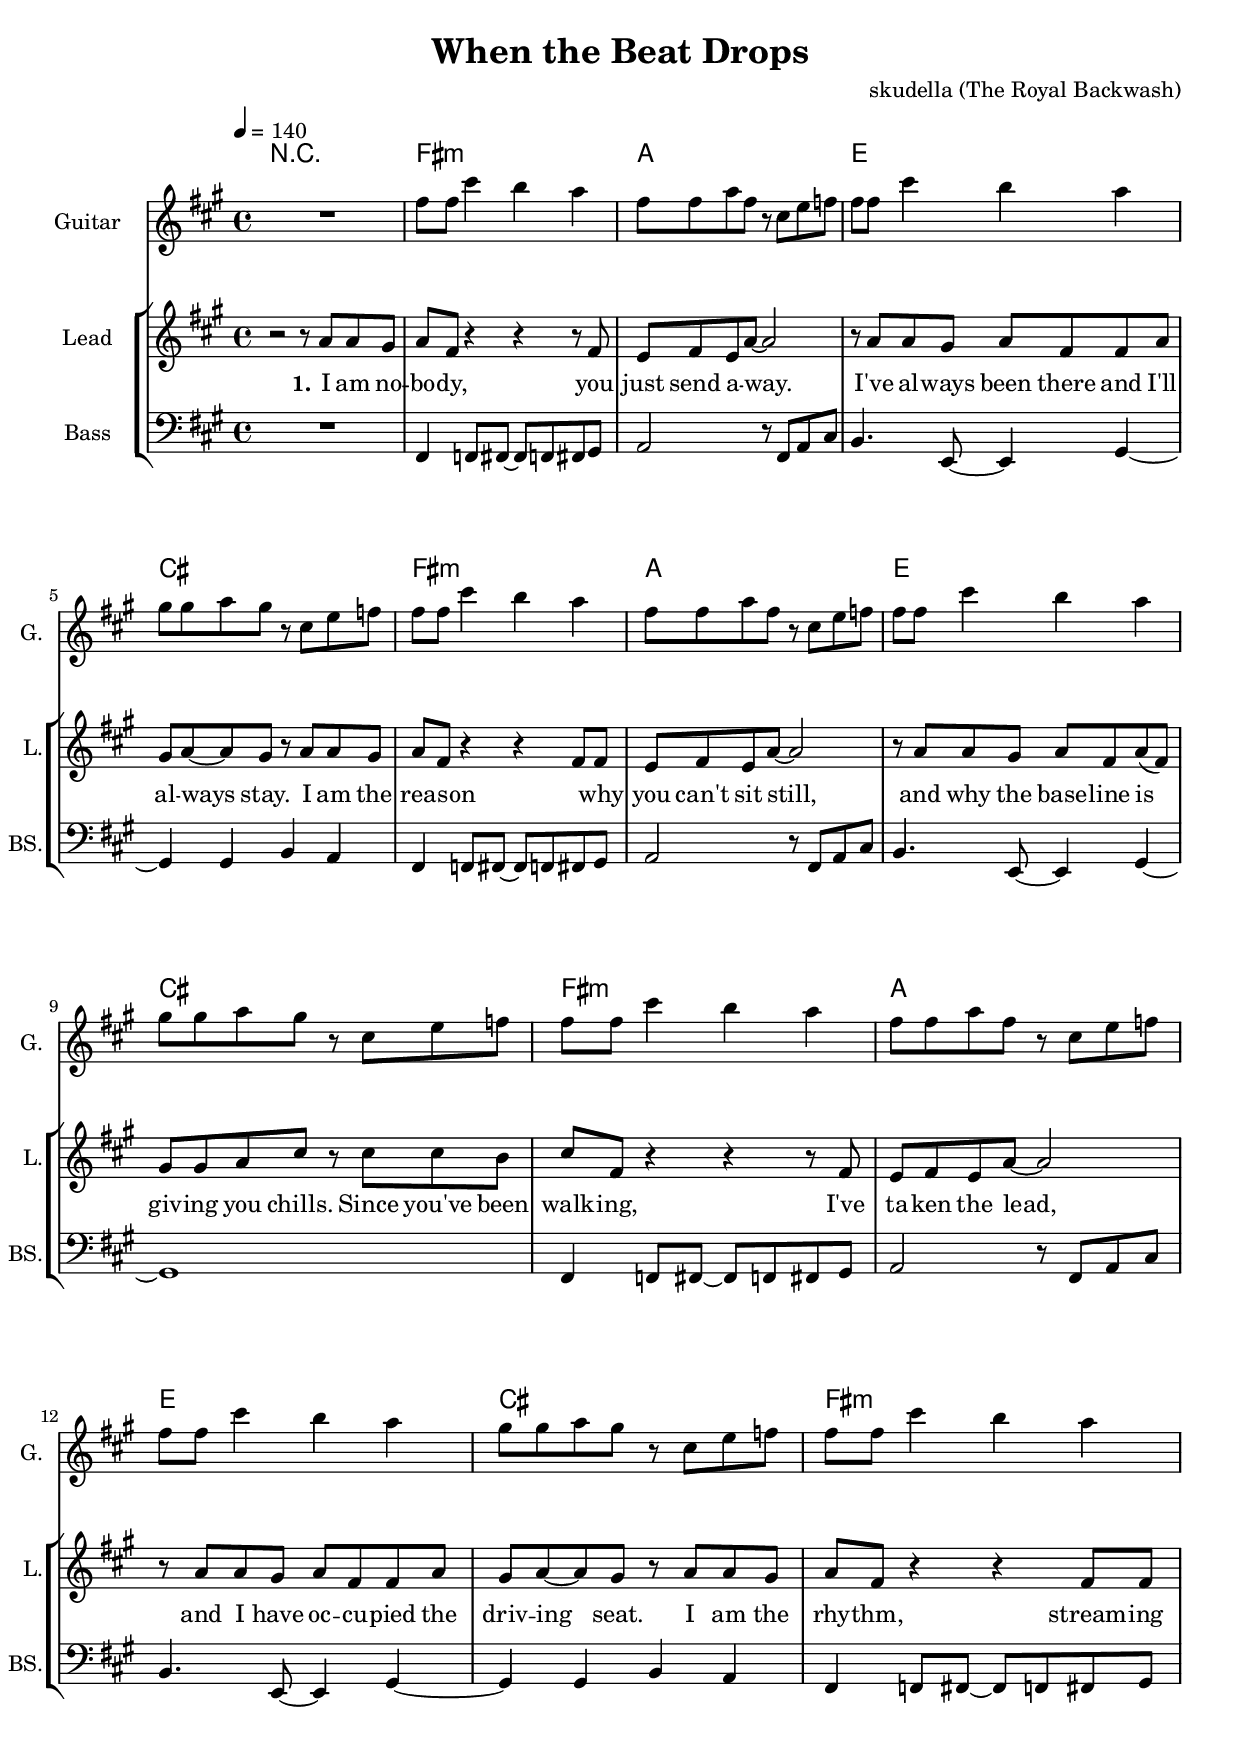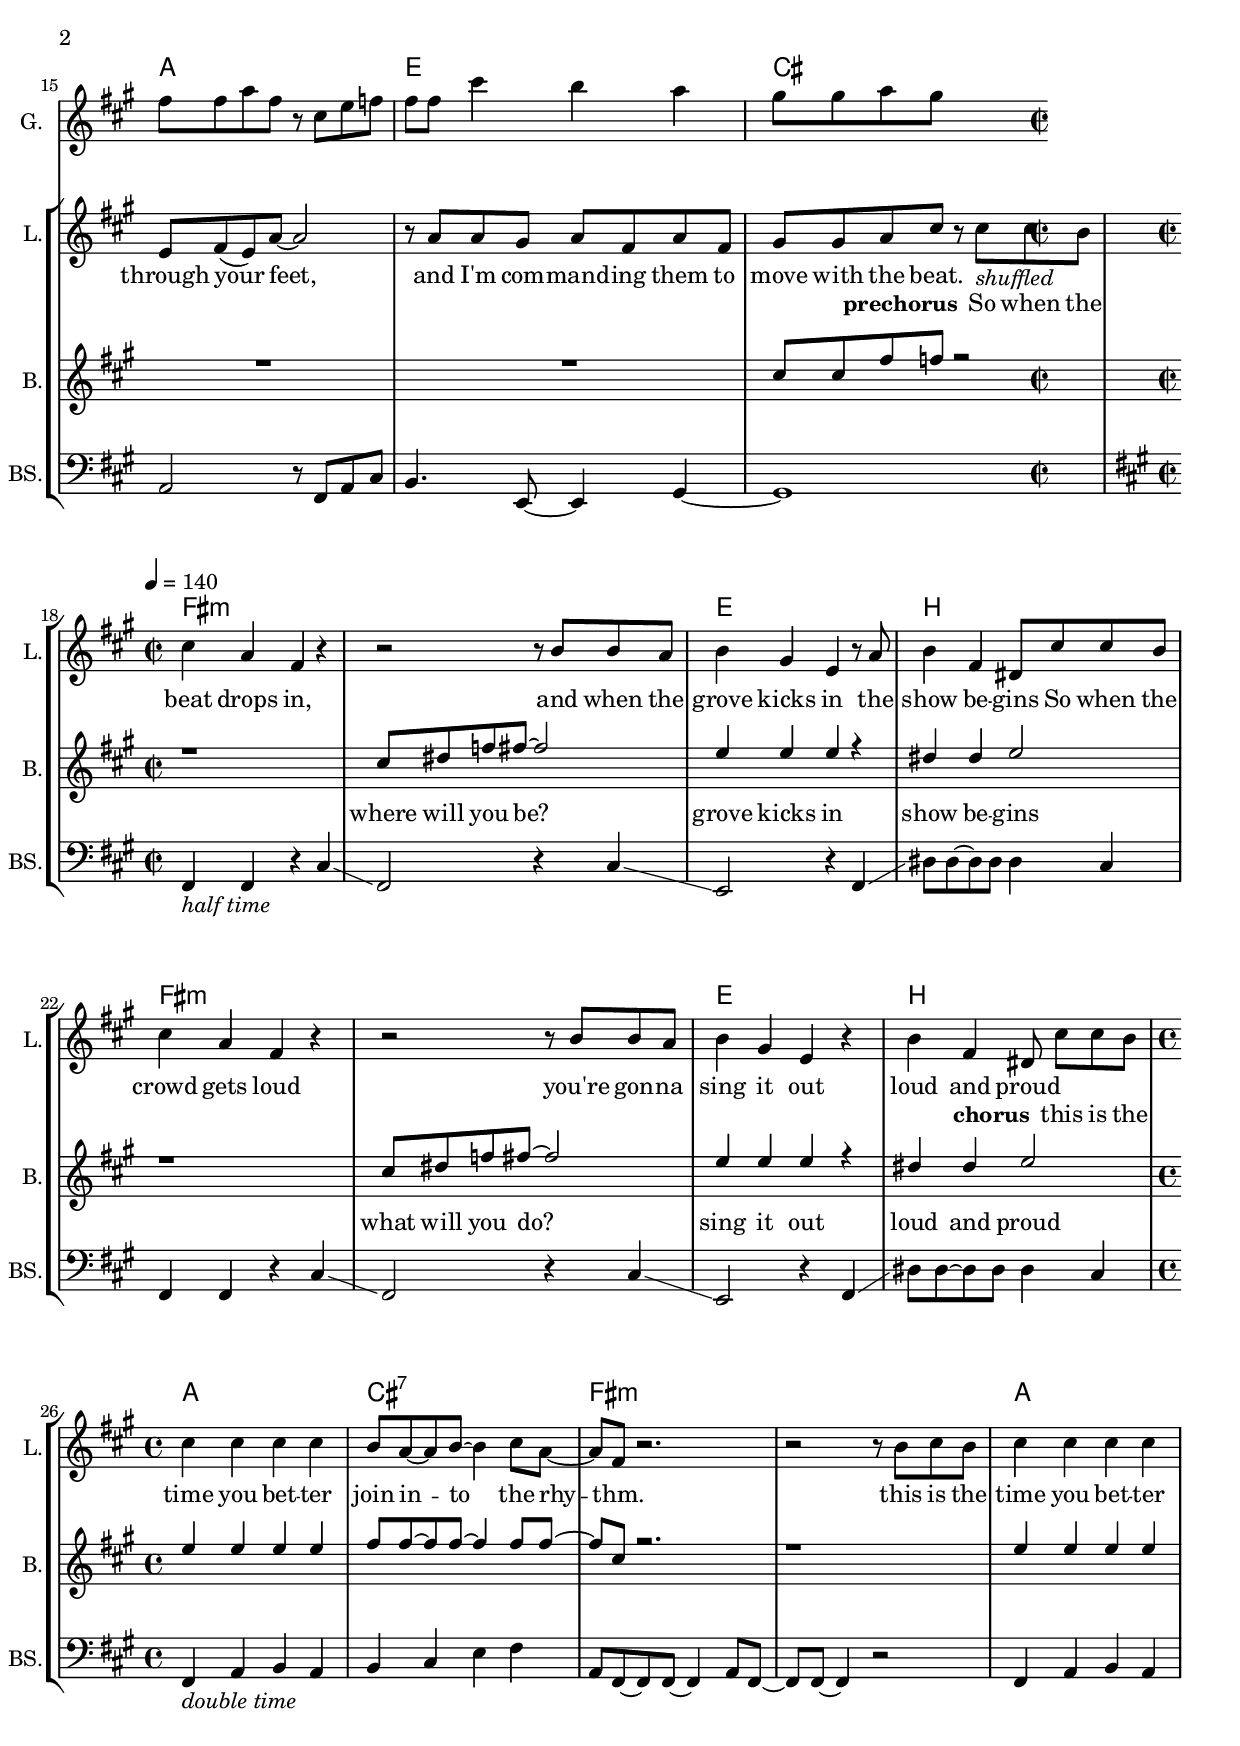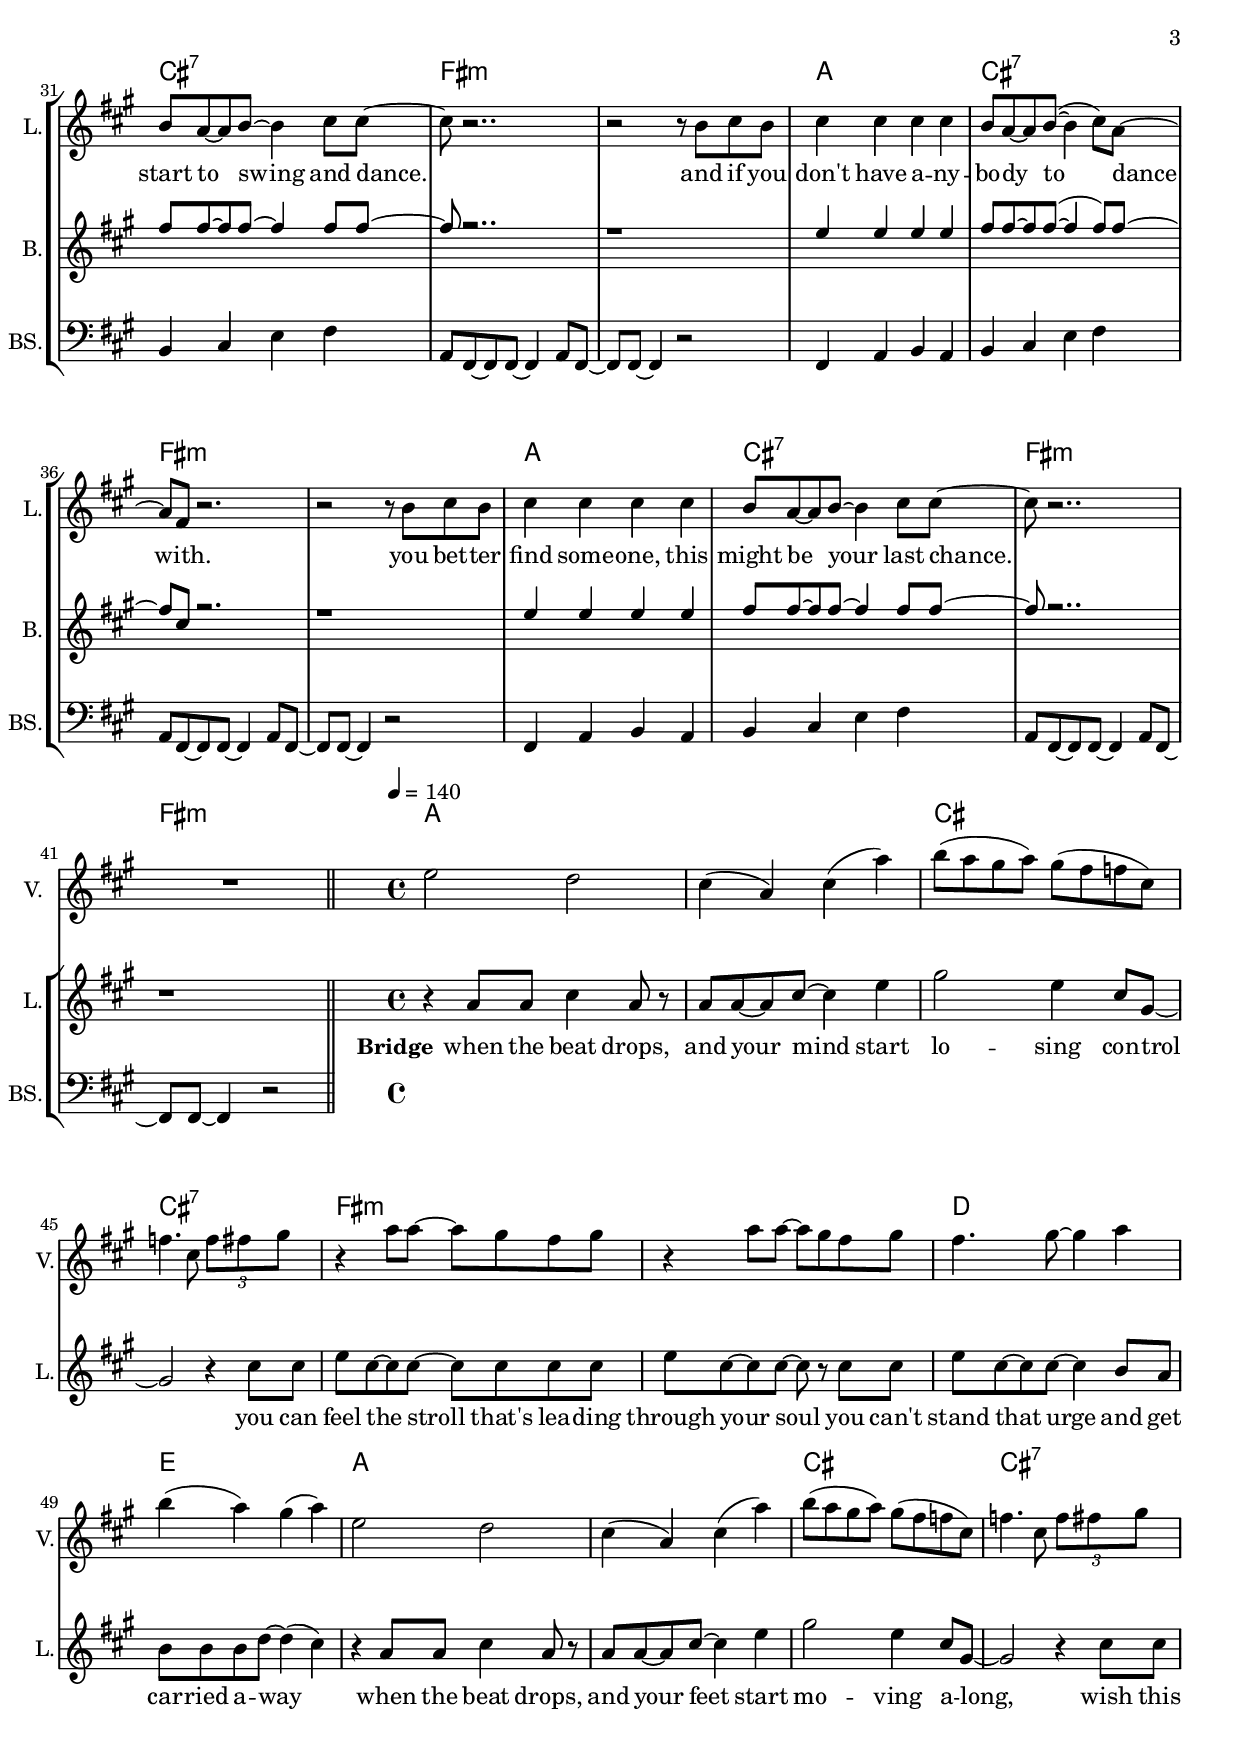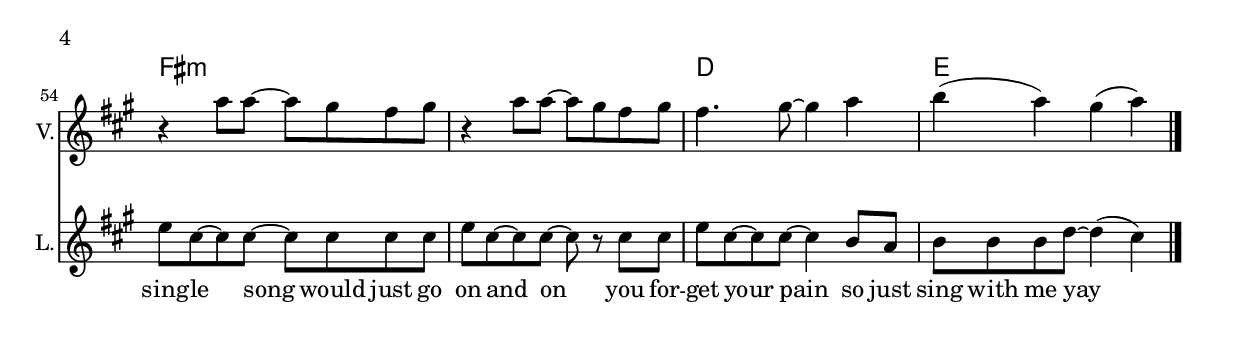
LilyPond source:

\version "2.16.2"

\header {
  title = "When the Beat Drops"
  composer = "skudella (The Royal Backwash)"

}

global = {
  \key fis \minor
  \time 4/4
  \tempo 4 = 140
}

harmonies = \chordmode {
  \germanChords

%fis2.:m a4~a1 e2. d4~d2 cis2 
%fis2.:m a4~a1 e2. d4~d2 cis2 
%fis2.:m a4~a1 e2. d4~d2 cis2 
%fis2.:m a4~a1 e2. d4~d2 cis2 
R1
fis1:m a1 e1 cis1
fis1:m a1 e1 cis1
fis1:m a1 e1 cis1
fis1:m a1 e1 cis1

fis1:m fis1:m e b
fis1:m fis1:m e b
a cis:7  fis1:m fis1:m 
a cis:7  fis1:m fis1:m 
a cis:7  fis1:m fis1:m 
a cis:7  fis1:m fis1:m 

a1 a cis cis:7 fis:m fis:m d e
a1 a cis cis:7 fis:m fis:m d e

%fis1:m gis2:sus2 gis2 b1 a2 gis2
%fis1:m gis2:sus2 gis2 b1 d2 cis2


}

violinMusic = \relative c'' {
R1*25
R1*8
R1*8

e2 d 
cis4( a) cis( a')
b8( a gis a) gis( fis f cis)
f4. cis8 \tuplet 3/4 {f fis gis}
r4 a8 a8~a gis fis gis
r4 a8 a8~a gis fis gis
fis4. gis8~gis4 a4
b( a) gis( a)
e2 d 
cis4( a) cis( a')
b8( a gis a) gis( fis f cis)
f4. cis8 \tuplet 3/4 {f fis gis}
r4 a8 a8~a gis fis gis
r4 a8 a8~a gis fis gis
fis4. gis8~gis4 a4
b( a) gis( a)

}

leadGuitarMusic = \relative c'' {
R1
fis8 fis8 cis'4 b4 a4
fis8 fis8 a8 fis8 r8 cis8 e8 f8
fis8 fis8 cis'4 b4 a4
gis8 gis8 a8 gis8 r8 cis,8 e8 f8

fis8 fis8 cis'4 b4 a4
fis8 fis8 a8 fis8 r8 cis8 e8 f8
fis8 fis8 cis'4 b4 a4
gis8 gis8 a8 gis8 r8 cis,8 e8 f8

fis8 fis8 cis'4 b4 a4
fis8 fis8 a8 fis8 r8 cis8 e8 f8
fis8 fis8 cis'4 b4 a4
gis8 gis8 a8 gis8 r8 cis,8 e8 f8

fis8 fis8 cis'4 b4 a4
fis8 fis8 a8 fis8 r8 cis8 e8 f8
fis8 fis8 cis'4 b4 a4
gis8 gis8 a8 gis8
}

trumpetoneVerseMusic = \relative c'' {

}

trumpetonePreChorusMusic = \relative c'' {
}

trumpetoneChorusMusic = \relative c'' {
}

trumpetoneBridgeMusic = \relative c'' {
}

trumpettwoVerseMusic = \relative c'' {
}

trumpettwoPreChrousMusic = \relative c'' {

}

trumpettwoChorusMusic = \relative c'' {

}

leadMusicverse = \relative c''{
r2 r8 a8 a gis 
a fis r4 r4 r8 fis
e8 fis8 e a8~a2
r8 a8 a gis a fis fis a8 
gis a~a gis r8 a8 a gis 
a8 fis8 r4 r4 fis8 fis
e fis e a~a2
r8 a8 a gis a fis  a8( fis)
gis gis a cis r cis8 cis b cis8 fis,8 r4 r4 r8 fis
e8 fis8 e a8~a2
r8 a8 a gis a fis fis a8 
gis a~a gis r8 a8 a gis 
a8 fis8 r4 r4 fis8 fis
e fis( e) a~a2
r8 a8 a gis a fis  a8 fis
gis gis a cis 

}

leadMusicprechorus = \relative c''{
    \time 2/2

  r8 cis8_\markup { \italic {shuffled}} cis8 b8
  cis4 a fis4 r4
  r2 r8 b8 b8 a8
  b4 gis e4 r8 a
  b4 fis dis8 cis'8 cis8 b8
  cis4 a fis4 r4
  r2 r8 b8 b8 a8
  b4 gis e4 r4
  b'4 fis dis8 
}

leadMusicchorus = \relative c''{

  cis8 cis8 b8
  \time 4/4
  cis4 cis cis cis
  b8 a~a b~b4  cis8 a~
  a fis8 r2.
  r2 r8 b8 cis8 b8
  cis4 cis cis cis
  b8 a~a b~b4 cis8 cis~
  cis r2..
  r2 r8 b8 cis8 b8
  cis4 cis cis cis
  b8 a~a b(~b4 cis8) a~   
  a fis8 r2.
  r2 r8 b8 cis8 b8
  cis4 cis cis cis
  b8 a~a b~b4 cis8 cis~
  cis r2..
  r1 

  \bar "||"



%r8 fis, a b 
%\bar ".|:"
%cis4 fis, r2
%r2.. e8
%fis4 r8 e fis e fis e 
%fis a a gis r8 fis a b 
%cis4 fis, r2
%r1
%r8 fis8 fis e fis e fis e 
%fis a fis gis r8 fis a b \bar ":|." 

}

leadMusicBridge = \relative c''{
r4 a8 a8 cis4 a8 r8 
a8 a8~a8 cis8~cis4 e4 
gis2 e4 cis8 gis8~
gis2 r4 cis8 cis
e8 cis8~cis8 cis8~cis8 cis8 cis8 cis
e8 cis8~cis8 cis8~cis r8 cis cis
e cis~cis cis~cis4 b8 a
b b b d~d4(cis4)
r4 a8 a8 cis4 a8 r8 
a8 a8~a8 cis8~cis4 e4 
gis2 e4 cis8 gis8~
gis2 r4 cis8 cis
e8 cis8~cis8 cis8~cis8 cis8 cis8 cis
e8 cis8~cis8 cis8~cis r8 cis cis
e cis~cis cis~cis4 b8 a
b b b d~d4(cis4)
\bar "|."
}

leadWordsOne = \lyricmode { 
\set stanza = "1." 
I am no -- bo -- dy, you just send a -- way.
I've al -- ways been there and I'll al -- ways stay.
I am the rea -- son  _ why you can't sit still, 
and why the base -- line is giv -- ing you chills.


Since you've been walk -- ing, I've ta -- ken the lead,
and I have oc -- cu -- pied  the driv -- ing seat.
I am the rhy -- thm, stream -- ing through your feet,
and I'm com -- mand -- ing them to move with the beat.



}

leadWordsPrechorus = \lyricmode {
\set stanza = "prechorus"
So when the beat drops in,
and when the grove kicks in  
the show be -- gins

So when the crowd gets loud
you're gon -- na sing it out
loud and proud


}

leadWordsChorus = \lyricmode {
\set stanza = "chorus"
 
this is the time you bet -- ter join in -- to the rhy -- thm.
this is the time you bet -- ter start to swing and dance.
and if you don't have  a -- ny -- bo -- dy to dance with.
you bet -- ter find some -- one, this  might be your last chance.



}


leadWordsChorusTwo = \lyricmode {


}

leadWordsBridge = \lyricmode {
\set stanza = "Bridge"
  
when the beat drops,
and your mind start lo -- sing con -- trol
you can feel the stroll that's lea -- ding through your soul 
you can't stand that urge and get car -- ried a -- way

when the beat drops,
and your feet start mo -- ving a -- long,
wish this sing -- le song would just go on and on
you for -- get your pain so just sing with me yay
}

leadWordsTwo = \lyricmode { 
\set stanza = "2." 

}

leadWordsThree = \lyricmode {
\set stanza = "3." 

}

leadWordsFour = \lyricmode {
\set stanza = "4." 

}


leadWordsFive = \lyricmode {

}

backingOneVerseMusic = \relative c'' {
  R1*16
cis8 cis fis f
r2
}

backingOnePrechorusMusic = \relative c'' {
    \time 2/2
  r1
  cis8 dis f fis~fis2
  e4 e e r4
  dis dis e2
  
  r1
  cis8 dis f fis~fis2
  e4 e e r4
  dis dis e2
}

backingOneChorusMusic = \relative c'' {

  
  \time 4/4
  e4 e e e
  fis8 fis8~fis8 fis8~fis4  fis8 fis~
  fis cis8 r2.
  r1
  e4 e e e
  fis8 fis8~fis8 fis8~fis4  fis8 fis~
  fis r2..
  r1
  e4 e e e
  fis8 fis8~fis8 fis8(~fis4  fis8) fis~
  fis cis8 r2.
  r1
  e4 e e e
  fis8 fis8~fis8 fis8~fis4  fis8 fis~
  fis r2..
  r1 



}

backingOneBridgeMusic = \relative c'' {
  
}

backingOneVerseWords = \lyricmode {
}

backingOnePrechorusWords = \lyricmode {
where will you be?

grove kicks in

show be -- gins

what will you do?

sing it out
loud and proud

}


backingOneChorusWords = \lyricmode {




}

backingOneChorusWordsTwo = \lyricmode {


}


backingOneBridgeWords = \lyricmode {
}

backingTwoVerseMusic = \relative c' {

}

backingTwoPrechorusMusic = \relative c'' {

}

backingTwoChorusMusic = \relative c'' {

}

backingTwoBridgeMusic = \relative c'' {

}


backingTwoVerseWords = \lyricmode {
}

backingTwoPrechorusWords = \lyricmode {
}


backingTwoChorusWords = \lyricmode {
}


backingTwoBridgeWords = \lyricmode {
}

derbassVerse = \relative c, {
  \clef bass
R1
fis4 f8 fis8~fis8 f8 fis8 gis8 
a2 r8 fis8 a8 cis8 
b4. e,8~e4 gis4~
gis4 gis b a
fis4 f8 fis8~fis8 f8 fis8 gis8 
a2 r8 fis8 a8 cis8 
b4. e,8~e4 gis4~
gis1

fis4 f8 fis8~fis8 f8 fis8 gis8 
a2 r8 fis8 a8 cis8 
b4. e,8~e4 gis4~
gis4 gis b a
fis4 f8 fis8~fis8 f8 fis8 gis8 
a2 r8 fis8 a8 cis8 
b4. e,8~e4 gis4~
gis1


%r2 cis8\glissando fis, fis4 
%e8 fis~fis gis~gis4 r8 a
%%e8 fis~fis a~a4 r8 f

%b r8 r8 a b r8 r4
%a8 a8~a8 gis~gis2
%r2 cis8\glissando fis, fis4 
%e8 fis~fis gis~gis4 r8 a
%%e8 fis~fis a~a4 r8 f

%b r8 r8 a b r8 r4
%a8 a8~a8 gis~gis2


}

derbassChorus = \relative c, {
    \time 2/2

  fis4_\markup { \italic {half time}}   fis4 r4 cis'\glissando 
  fis,2 r4 cis'\glissando 
  e,2 r4 fis\glissando 
  dis'8 dis8~dis dis dis4 cis
  fis,4 fis4 r4 cis'\glissando 
  fis,2 r4 cis'\glissando 
  e,2 r4 fis\glissando 
  dis'8 dis8~dis dis dis4 cis
  \time 4/4
  fis,4_\markup { \italic {double time}} a b a
  b cis e fis
  a,8 fis~fis fis~fis4 a8 fis~
  fis fis~fis4 r2
  fis4 a b a
  b cis e fis
  a,8 fis~fis fis~fis4 a8 fis~
  fis fis~fis4 r2
  fis4 a b a
  b cis e fis
  a,8 fis~fis fis~fis4 a8 fis~
  fis fis~fis4 r2
  fis4 a b a
  b cis e fis
  a,8 fis~fis fis~fis4 a8 fis~
  fis fis~fis4 r2
}

\score {
  <<
    \new ChordNames {
      \set chordChanges = ##t
      \transpose c c { \global \harmonies }
    }

    \new StaffGroup <<
    
      \new Staff = "Violin" {
        \set Staff.instrumentName = #"Violin"
        \set Staff.shortInstrumentName = #"V."
        \set Staff.midiInstrument = #"violin"
         \transpose c c { \global \violinMusic }
      }
      \new Staff = "Guitar" {
        \set Staff.instrumentName = #"Guitar"
        \set Staff.shortInstrumentName = #"G."
        \set Staff.midiInstrument = #"overdriven guitar"
        %\set Staff.midiInstrument = #"acoustic guitar (steel)"
        \transpose c c { \global \leadGuitarMusic }
      }
        \new Staff = "Trumpets" <<
        \set Staff.instrumentName = #"Trumpets"
	\set Staff.shortInstrumentName = #"T."
        \set Staff.midiInstrument = #"trumpet"
        %\new Voice = "Trumpet1Verse" { \voiceOne << \transpose c c { \global \trumpetoneVerseMusic } >> }
        %\new Voice = "Trumpet1PreChorus" { \voiceOne << \transpose c c { \trumpetonePreChorusMusic } >> }
        %\new Voice = "Trumpet1Chorus" { \voiceOne << \transpose c c { \trumpetoneChorusMusic } >> }
        %\new Voice = "Trumpet1Bridge" { \voiceOne << \transpose c c { \trumpetoneBridgeMusic } >> }
	%\new Voice = "Trumpet2Verse" { \voiceTwo << \transpose c c { \global \trumpettwoVerseMusic } >> }      
	%\new Voice = "Trumpet2PreChorus" { \voiceTwo << \transpose c c {  \trumpettwoPreChrousMusic } >> }      
	%\new Voice = "Trumpet2Chorus" { \voiceTwo << \transpose c c { \trumpettwoChorusMusic } >> }      
        \new Voice = "Trumpet1" { \voiceOne << \transpose c c { \global \trumpetoneVerseMusic \trumpetonePreChorusMusic \trumpetoneChorusMusic \trumpetoneBridgeMusic} >> }
	\new Voice = "Trumpet2" { \voiceTwo << \transpose c c { \global \trumpettwoVerseMusic \trumpettwoPreChrousMusic \trumpettwoChorusMusic} >> }      
      >>
    >>  
    \new StaffGroup <<
      \new Staff = "lead" {
	\set Staff.instrumentName = #"Lead"
	\set Staff.shortInstrumentName = #"L."
        \set Staff.midiInstrument = #"voice oohs"
        \new Voice = "leadverse" { << \transpose c c { \global \leadMusicverse } >> }
        \new Voice = "leadprechorus" { << \transpose c c { \leadMusicprechorus } >> }
        \new Voice = "leadchorus" { << \transpose c c { \leadMusicchorus } >> }
        \new Voice = "leadbridge" { << \transpose c c { \leadMusicBridge } >> }
      }
      \new Lyrics \with { alignBelowContext = #"lead" }
      \lyricsto "leadbridge" \leadWordsBridge
      \new Lyrics \with { alignBelowContext = #"lead" }
      \lyricsto "leadchorus" \leadWordsChorusTwo
      \new Lyrics \with { alignBelowContext = #"lead" }
      \lyricsto "leadchorus" \leadWordsChorus
      \new Lyrics \with { alignBelowContext = #"lead" }
      \lyricsto "leadprechorus" \leadWordsPrechorus
      \new Lyrics \with { alignBelowContext = #"lead" }
      \lyricsto "leadverse" \leadWordsFour
      \new Lyrics \with { alignBelowContext = #"lead" }
      \lyricsto "leadverse" \leadWordsThree
      \new Lyrics \with { alignBelowContext = #"lead" }
      \lyricsto "leadverse" \leadWordsTwo
      \new Lyrics \with { alignBelowContext = #"lead" }
      \lyricsto "leadverse" \leadWordsOne
      
     
      % we could remove the line about this with the line below, since
      % we want the alto lyrics to be below the alto Voice anyway.
      % \new Lyrics \lyricsto "altos" \altoWords

      \new Staff = "backing" {
	%  \clef backingTwo
	\set Staff.instrumentName = #"Backing"
	\set Staff.shortInstrumentName = #"B."
        \set Staff.midiInstrument = #"voice oohs"
	\new Voice = "backingOneVerse" { \voiceOne << \transpose c c { \global \backingOneVerseMusic } >> }
	\new Voice = "backingOnePrechorus" { \voiceOne << \transpose c c { \backingOnePrechorusMusic } >> }
	\new Voice = "backingOneChorus" { \voiceOne << \transpose c c { \backingOneChorusMusic } >> }
	\new Voice = "backingOneBridge" { \voiceOne << \transpose c c { \backingOneBridgeMusic } >> }

	\new Voice = "backingTwoVerse" { \voiceTwo << \transpose c c { \global \backingTwoVerseMusic } >> }
	\new Voice = "backingTwoPrechorus" { \voiceTwo << \transpose c c { \backingTwoPrechorusMusic } >> }
	\new Voice = "backingTwoChorus" { \voiceTwo << \transpose c c { \backingTwoChorusMusic } >> }
	\new Voice = "backingTwoBridge" { \voiceTwo << \transpose c c {  \backingTwoBridgeMusic } >> }

      }
      \new Lyrics \with { alignBelowContext = #"backing" }
      \lyricsto "backingOneBridge" \backingOneBridgeWords
      \new Lyrics \with { alignBelowContext = #"backing" }
      \lyricsto "backingOneChorus" \backingOneChorusWordsTwo
      \new Lyrics \with { alignBelowContext = #"backing" }
      \lyricsto "backingOneChorus" \backingOneChorusWords

      \new Lyrics \with { alignBelowContext = #"backing" }
      \lyricsto "backingOnePrechorus" \backingOnePrechorusWords
      \new Lyrics \with { alignBelowContext = #"backing" }
      \lyricsto "backingOneVerse" \backingOneVerseWords
      
      \new Lyrics \with { alignAboveContext = #"backing" }
      \lyricsto "backingTwoBridge" \backingTwoBridgeWords
      \new Lyrics \with { alignAboveContext = #"backing" }
      \lyricsto "backingTwoChorus" \backingTwoChorusWords
      \new Lyrics \with { alignAboveContext = #"backing" }
      \lyricsto "backingTwoPrechorus" \backingTwoPrechorusWords
      \new Lyrics \with { alignAboveContext = #"backing" }
      \lyricsto "backingTwoVerse" \backingTwoVerseWords
      
      \new Staff = "Staff_bass" {
        \set Staff.instrumentName = #"Bass"
        \set Staff.shortInstrumentName = #"BS."
        \set Staff.midiInstrument = #"electric bass (pick)"
        %\set Staff.midiInstrument = #"distorted guitar"
        \transpose c c { \global \derbassVerse }
        \transpose c c { \global \derbassChorus }
      }      % again, we could replace the line above this with the line below.
      % \new Lyrics \lyricsto "backingTwoes" \backingTwoWords
    >>
  >>
  \midi {}
  \layout {
    \context {
      \Staff \RemoveEmptyStaves
      \override VerticalAxisGroup #'remove-first = ##t
    }
  }
}

#(set-global-staff-size 19)

\paper {
  page-count = #4
  
}
